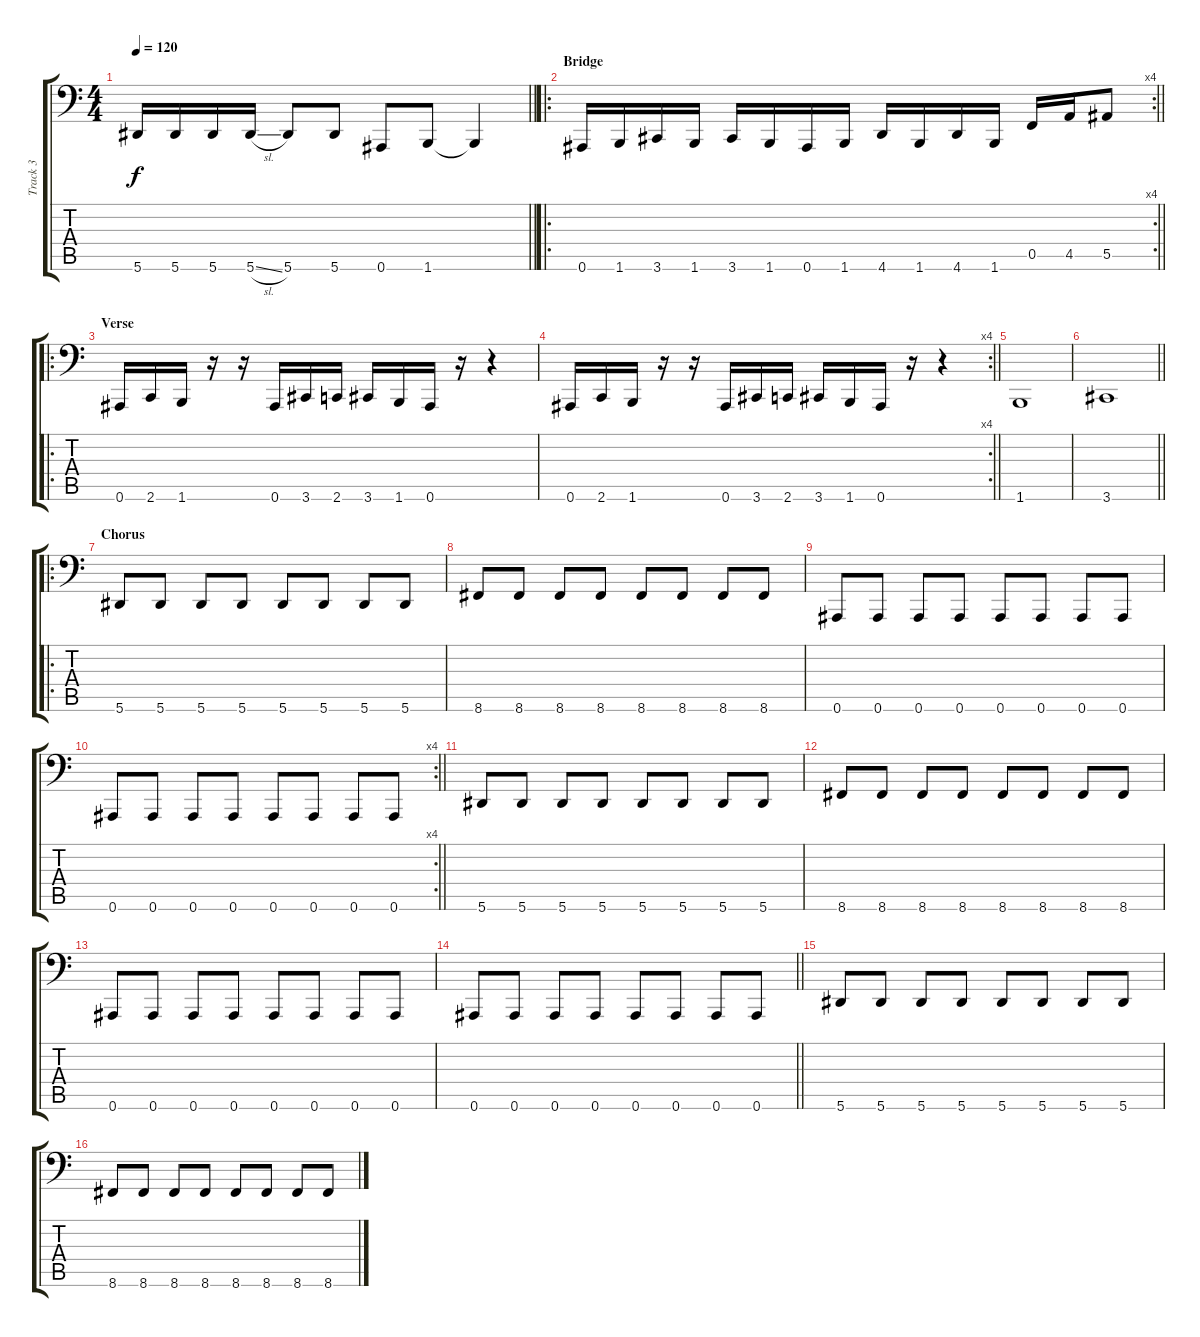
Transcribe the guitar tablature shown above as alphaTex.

\track ("Track 3" "Track 3") {instrument electricbasspick}
\staff {score tabs}
\tuning (C3 G2 Eb2 Bb1 F1 Bb0) {hide}
\ts (4 4)
\tempo 120
\clef f4
\barLineRight lightlight
\ks c
5.6.16{dy f} 5.6.16 5.6.16 5.6{sl}.16 5.6.8 5.6.8 0.6.8 1.6.8 1.6{t}.4 |
\ro
\rc 4
\section ("" "Bridge")
\barLineRight lightlight
0.6.16 1.6.16 3.6.16 1.6.16 3.6.16 1.6.16 0.6.16 1.6.16 4.6.16 1.6.16 4.6.16 1.6.16 0.5.16 4.5.16 5.5.8 |
\ro
\section ("" "Verse")
0.6.16 2.6.16 1.6.16 r.16 r.16 0.6.16 3.6.16 2.6.16 3.6.16 1.6.16 0.6.16 r.16 r.4 |
\rc 4
\barLineRight lightlight
0.6.16 2.6.16 1.6.16 r.16 r.16 0.6.16 3.6.16 2.6.16 3.6.16 1.6.16 0.6.16 r.16 r.4 |
1.6.1 |
\barLineRight lightlight
3.6.1 |
\ro
\section ("" "Chorus")
5.6.8 5.6.8 5.6.8 5.6.8 5.6.8 5.6.8 5.6.8 5.6.8 |
8.6.8 8.6.8 8.6.8 8.6.8 8.6.8 8.6.8 8.6.8 8.6.8 |
0.6.8 0.6.8 0.6.8 0.6.8 0.6.8 0.6.8 0.6.8 0.6.8 |
\rc 4
\barLineRight lightlight
0.6.8 0.6.8 0.6.8 0.6.8 0.6.8 0.6.8 0.6.8 0.6.8 |
5.6.8 5.6.8 5.6.8 5.6.8 5.6.8 5.6.8 5.6.8 5.6.8 |
8.6.8 8.6.8 8.6.8 8.6.8 8.6.8 8.6.8 8.6.8 8.6.8 |
0.6.8 0.6.8 0.6.8 0.6.8 0.6.8 0.6.8 0.6.8 0.6.8 |
\barLineRight lightlight
0.6.8 0.6.8 0.6.8 0.6.8 0.6.8 0.6.8 0.6.8 0.6.8 |
5.6.8 5.6.8 5.6.8 5.6.8 5.6.8 5.6.8 5.6.8 5.6.8 |
8.6.8 8.6.8 8.6.8 8.6.8 8.6.8 8.6.8 8.6.8 8.6.8
